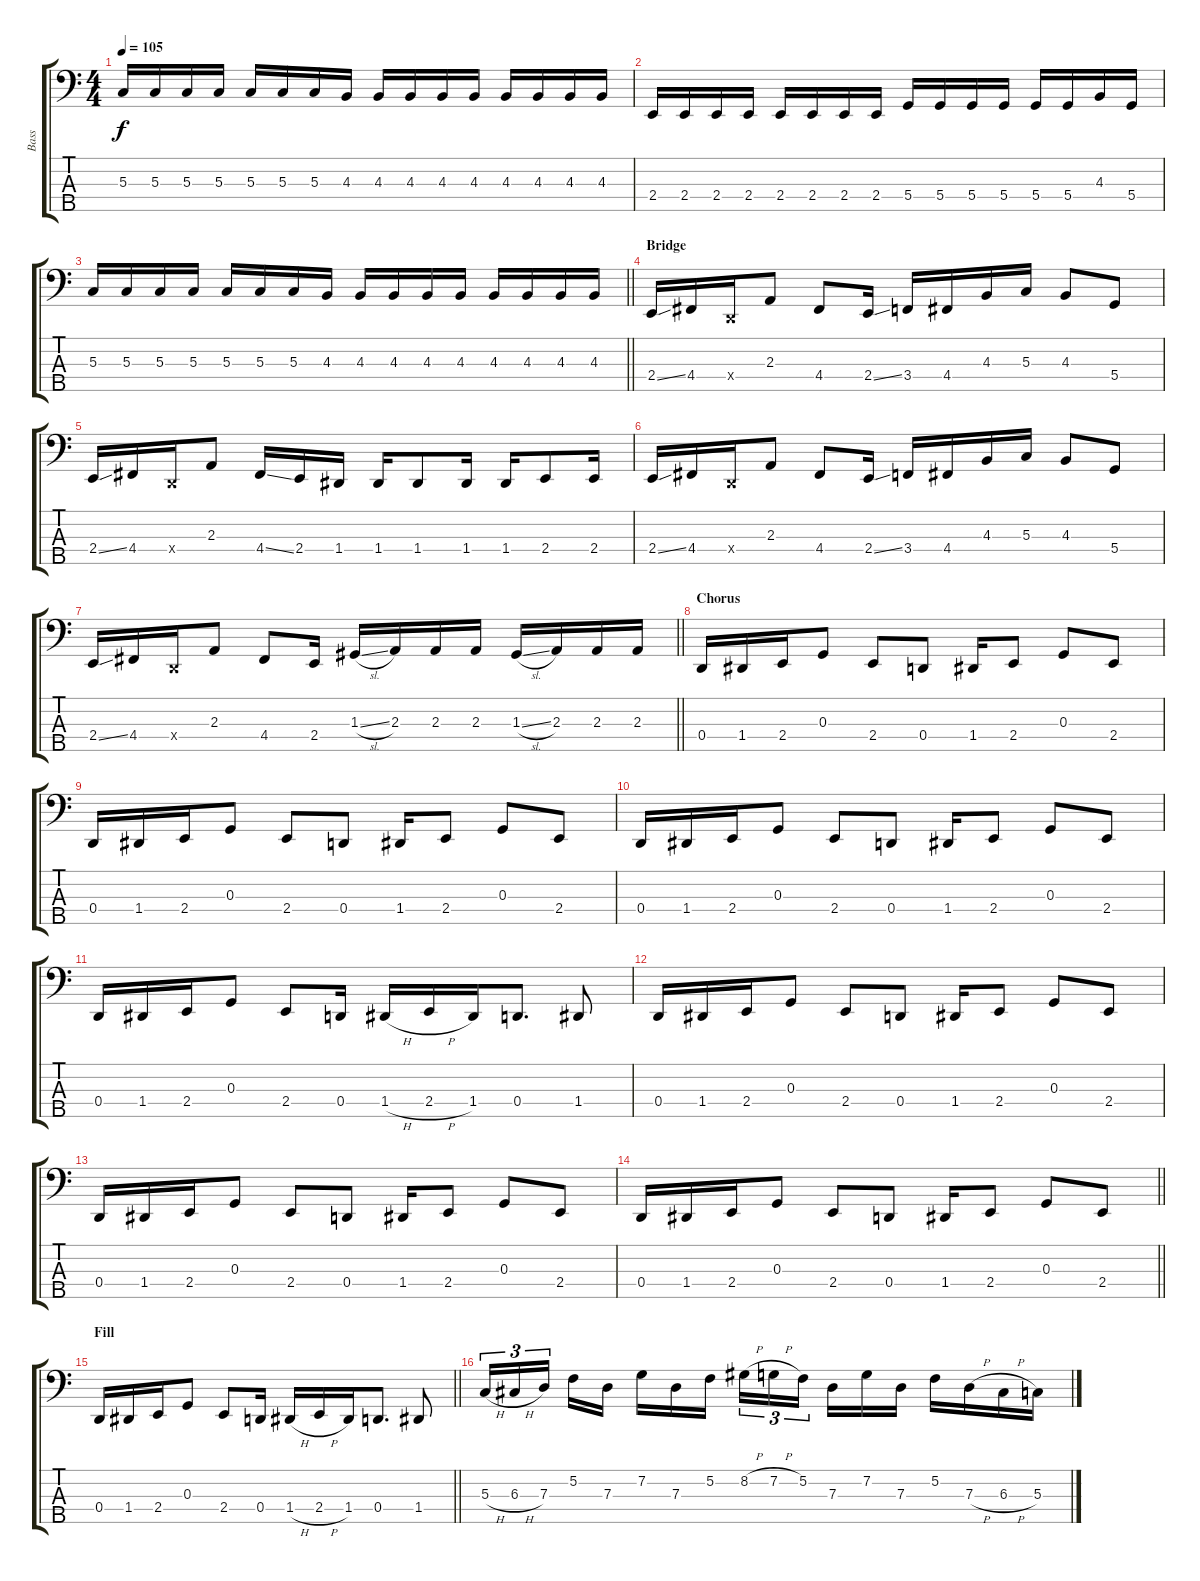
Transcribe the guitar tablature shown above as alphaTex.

\track ("Bass" "Bass") {instrument electricbassfinger}
\staff {score tabs}
\tuning (F2 C2 G1 D1 A0) {hide}
\ts (4 4)
\tempo 105
\clef f4
\ks c
5.3.16{dy f} 5.3.16 5.3.16 5.3.16 5.3.16 5.3.16 5.3.16 4.3.16 4.3.16 4.3.16 4.3.16 4.3.16 4.3.16 4.3.16 4.3.16 4.3.16 |
2.4.16 2.4.16 2.4.16 2.4.16 2.4.16 2.4.16 2.4.16 2.4.16 5.4.16 5.4.16 5.4.16 5.4.16 5.4.16 5.4.16 4.3.16 5.4.16 |
\barLineRight lightlight
5.3.16 5.3.16 5.3.16 5.3.16 5.3.16 5.3.16 5.3.16 4.3.16 4.3.16 4.3.16 4.3.16 4.3.16 4.3.16 4.3.16 4.3.16 4.3.16 |
\section ("" "Bridge")
2.4{ss}.16 4.4.16 0.4{x}.16 2.3.8 4.4.8 2.4{ss}.16 3.4.16 4.4.16 4.3.16 5.3.16 4.3.8 5.4.8 |
2.4{ss}.16 4.4.16 0.4{x}.16 2.3.8 4.4{ss}.16 2.4.16 1.4.16 1.4.16 1.4.8 1.4.16 1.4.16 2.4.8 2.4.16 |
2.4{ss}.16 4.4.16 0.4{x}.16 2.3.8 4.4.8 2.4{ss}.16 3.4.16 4.4.16 4.3.16 5.3.16 4.3.8 5.4.8 |
\barLineRight lightlight
2.4{ss}.16 4.4.16 0.4{x}.16 2.3.8 4.4.8 2.4.16 1.3{sl}.16 2.3.16 2.3.16 2.3.16 1.3{sl}.16 2.3.16 2.3.16 2.3.16 |
\section ("" "Chorus")
0.4.16 1.4.16 2.4.16 0.3.8 2.4.8 0.4.8 1.4.16 2.4.8 0.3.8 2.4.8 |
0.4.16 1.4.16 2.4.16 0.3.8 2.4.8 0.4.8 1.4.16 2.4.8 0.3.8 2.4.8 |
0.4.16 1.4.16 2.4.16 0.3.8 2.4.8 0.4.8 1.4.16 2.4.8 0.3.8 2.4.8 |
0.4.16 1.4.16 2.4.16 0.3.8 2.4.8 0.4.16 1.4{h}.16 2.4{h}.16 1.4.16 0.4.8{d} 1.4.8 |
0.4.16 1.4.16 2.4.16 0.3.8 2.4.8 0.4.8 1.4.16 2.4.8 0.3.8 2.4.8 |
0.4.16 1.4.16 2.4.16 0.3.8 2.4.8 0.4.8 1.4.16 2.4.8 0.3.8 2.4.8 |
\barLineRight lightlight
0.4.16 1.4.16 2.4.16 0.3.8 2.4.8 0.4.8 1.4.16 2.4.8 0.3.8 2.4.8 |
\section ("" "Fill")
\barLineRight lightlight
0.4.16 1.4.16 2.4.16 0.3.8 2.4.8 0.4.16 1.4{h}.16 2.4{h}.16 1.4.16 0.4.8{d} 1.4.8 |
5.3{h}.16{tu (3 2)} 6.3{h}.16{tu (3 2)} 7.3.16{tu (3 2) beam splitsecondary} 5.2.16 7.3.16 7.2.16 7.3.16 5.2.16{beam splitsecondary} 8.2{h}.16{tu (3 2)} 7.2{h}.16{tu (3 2)} 5.2.16{tu (3 2) beam splitsecondary} 7.3.16 7.2.16 7.3.16 5.2.16 7.3{h}.16 6.3{h}.16 5.3.16
